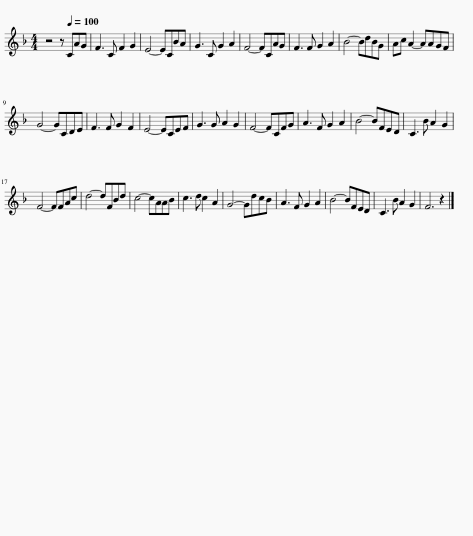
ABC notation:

X:1
L:1/8
M:4/4
I:linebreak $
K:F
V:1 treble
V:1
 z4 z[Q:1/4=100] CAG | F3 C F2 G2 | E4- ECBA | G3 C G2 A2 | F4- FCAG | %5
 F3 F G2 A2 | B4- BdBG | Ac A2- AAGF |$ G4- GCDE | F3 F G2 F2 | %10
 E4- ECEF | G3 G A2 G2 | F4- FCFG | A3 F G2 A2 | B4- BFED | %15
 C3 B A2 G2 |$ F4- FFAc | d4- dFBd | c4- cAAB | c3 d c2 A2 | %20
 G4- GdcB | A3 F G2 A2 | B4- BFED | C3 B A2 G2 | F6 z2 |] %25
